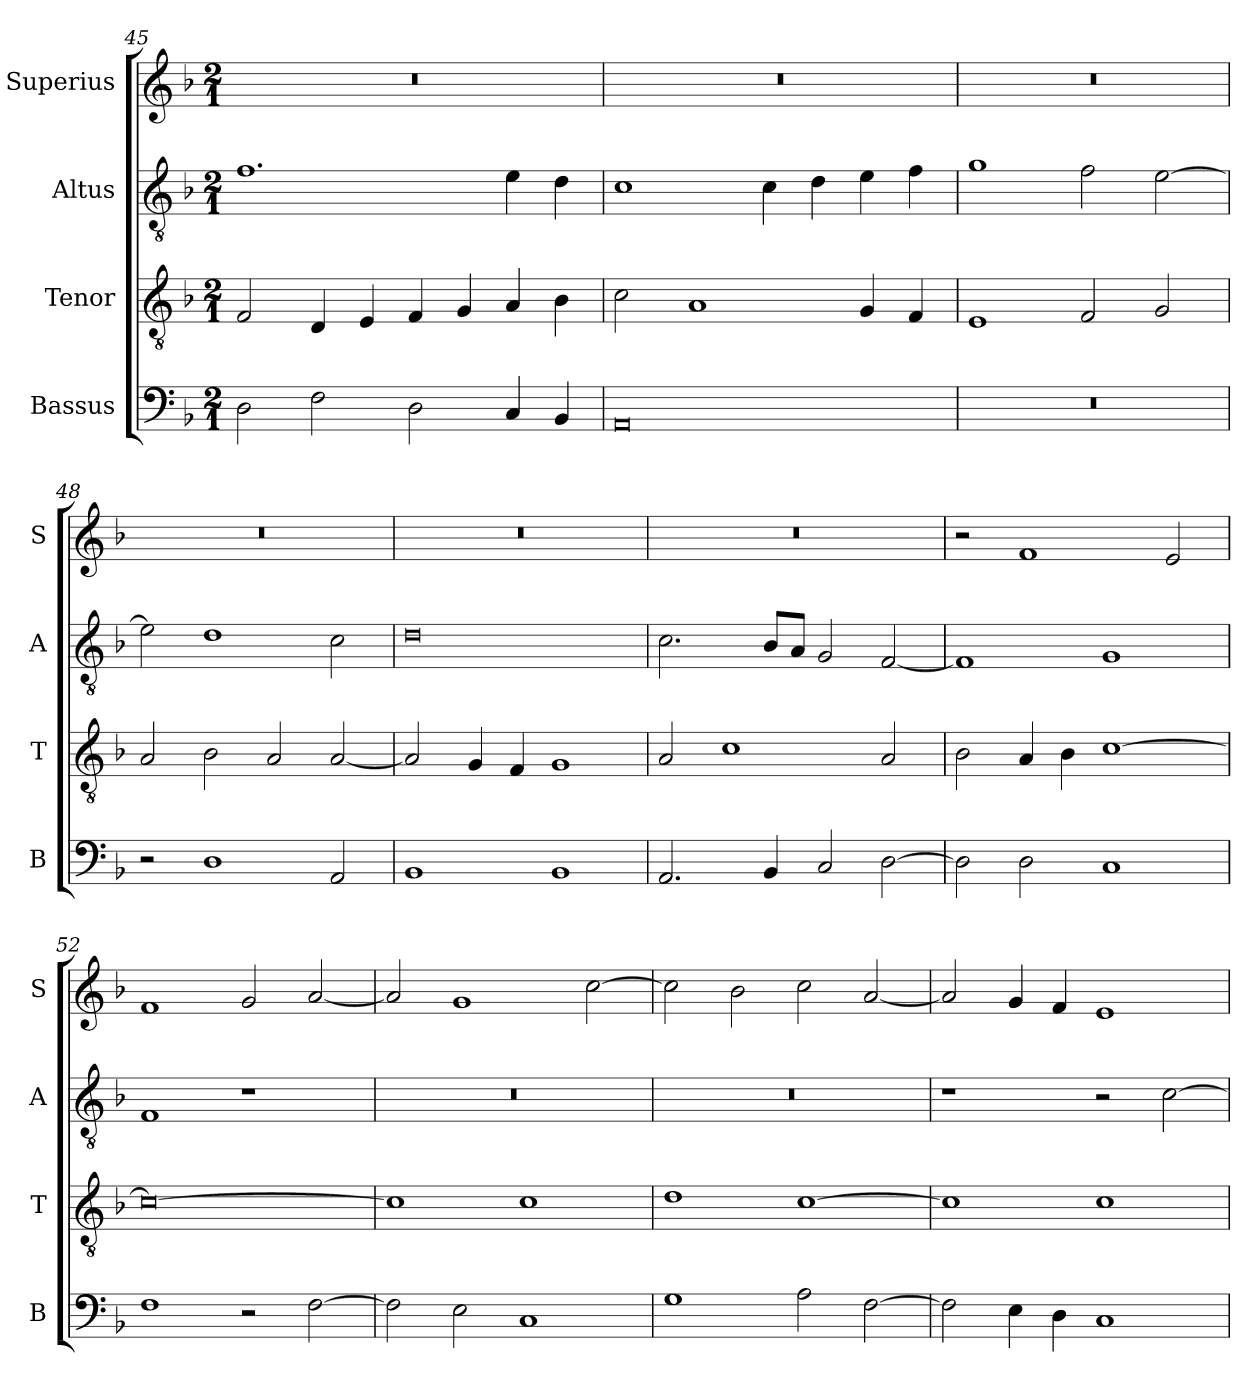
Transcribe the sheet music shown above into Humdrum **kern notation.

**kern	**kern	**kern	**kern
*part4	*part3	*part2	*part1
*staff4	*staff3	*staff2	*staff1
*I"Bassus	*I"Tenor	*I"Altus	*I"Superius
*I'B	*I'T	*I'A	*I'S
*clefF4	*clefGv2	*clefGv2	*clefG2
*k[b-]	*k[b-]	*k[b-]	*k[b-]
*M2/1	*M2/1	*M2/1	*M2/1
=45	=45	=45	=45
2D\	2F/	1.f	0r
2F\	4D/	.	.
.	4E/	.	.
2D\	4F/	.	.
.	4G/	.	.
4C/	4A/	4e\	.
4BB-/	4B-\	4d\	.
=46	=46	=46	=46
0AA	2c\	1c	0r
.	1A	.	.
.	.	4c\	.
.	.	4d\	.
.	4G/	4e\	.
.	4F/	4f\	.
=47	=47	=47	=47
0r	1E	1g	0r
.	2F/	2f\	.
.	2G/	[2e\	.
=48	=48	=48	=48
2r	2A/	2e\]	0r
1D	2B-\	1d	.
.	2A/	.	.
2AA/	[2A/	2c\	.
=49	=49	=49	=49
1BB-	2A/]	0d	0r
.	4G/	.	.
.	4F/	.	.
1BB-	1G	.	.
=50	=50	=50	=50
2.AA/	2A/	2.c\	0r
.	1c	.	.
4BB-/	.	8B-/L	.
.	.	8A/J	.
2C/	.	2G/	.
[2D\	2A/	[2F/	.
=51	=51	=51	=51
2D\]	2B-\	1F]	2r
2D\	4A/	.	1f
.	4B-\	.	.
1C	[1c	1G	.
.	.	.	2e/
=52	=52	=52	=52
1F	0c_	1F	1f
2r	.	1r	2g/
[2F\	.	.	[2a/
=53	=53	=53	=53
2F\]	1c]	0r	2a/]
2E\	.	.	1g
1C	1c	.	.
.	.	.	[2cc\
=54	=54	=54	=54
1G	1d	0r	2cc\]
.	.	.	2b-\
2A\	[1c	.	2cc\
[2F\	.	.	[2a/
=55	=55	=55	=55
2F\]	1c]	1r	2a/]
4E\	.	.	4g/
4D\	.	.	4f/
1C	1c	2r	1e
.	.	[2c\	.
=	=	=	=
*-	*-	*-	*-
